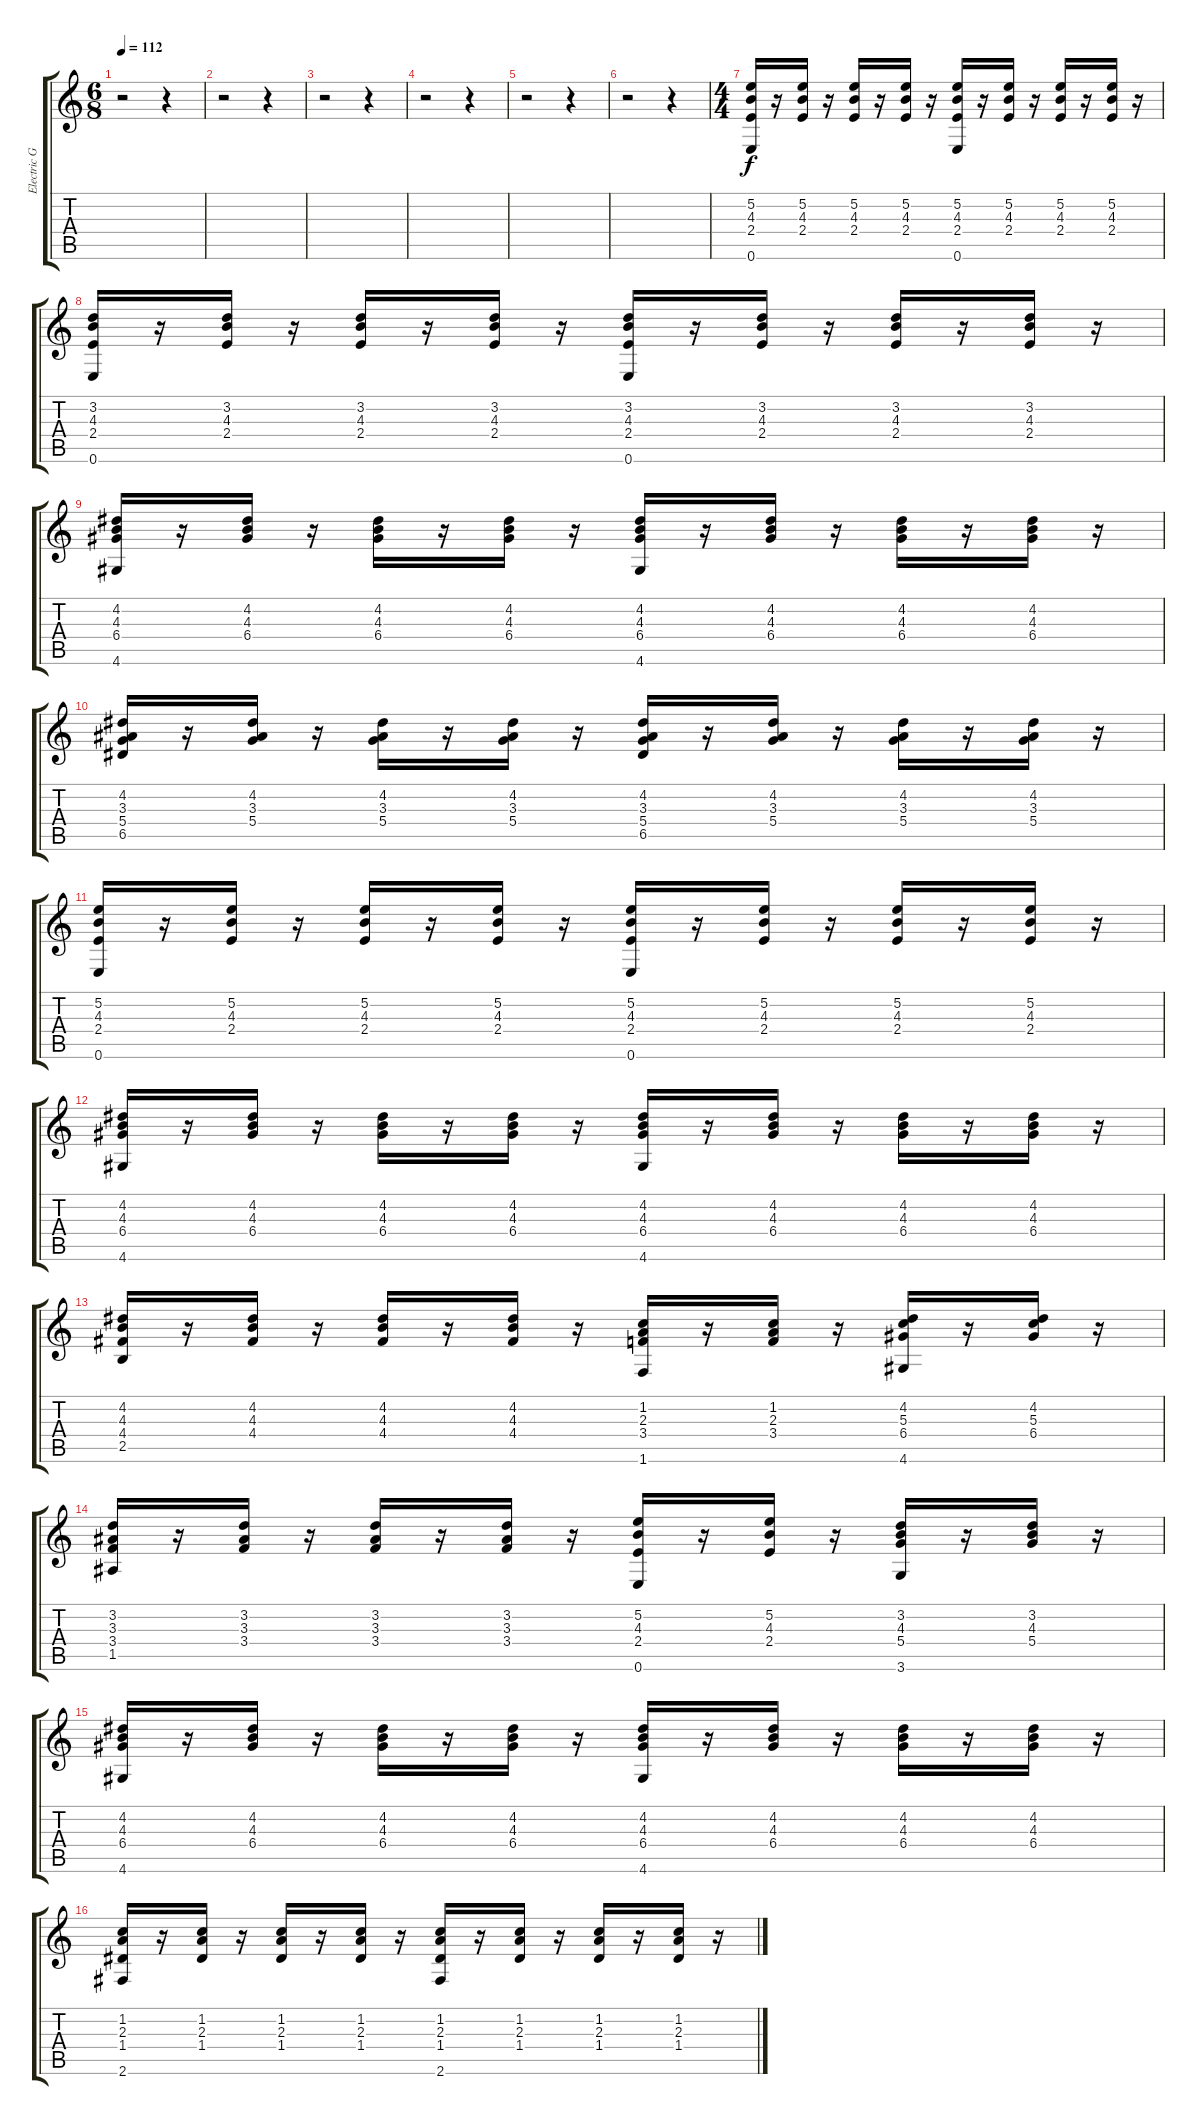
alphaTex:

\track ("Electric Guitar 3" "Electric G") {instrument electricguitarjazz}
\staff {score tabs}
\tuning (E4 B3 G3 D3 A2 E2) {hide}
\ts (6 8)
\tempo 112
\clef g2
\ks c
r.2{dy f} r.4 |
r.2 r.4 |
r.2 r.4 |
r.2 r.4 |
r.2 r.4 |
r.2 r.4 |
\ts (4 4)
(5.2 4.3 2.4 0.6).16 r.16 (5.2 4.3 2.4).16 r.16 (5.2 4.3 2.4).16 r.16 (5.2 4.3 2.4).16 r.16 (5.2 4.3 2.4 0.6).16 r.16 (5.2 4.3 2.4).16 r.16 (5.2 4.3 2.4).16 r.16 (5.2 4.3 2.4).16 r.16 |
(3.2 4.3 2.4 0.6).16 r.16 (3.2 4.3 2.4).16 r.16 (3.2 4.3 2.4).16 r.16 (3.2 4.3 2.4).16 r.16 (3.2 4.3 2.4 0.6).16 r.16 (3.2 4.3 2.4).16 r.16 (3.2 4.3 2.4).16 r.16 (3.2 4.3 2.4).16 r.16 |
(4.2 4.3 6.4 4.6).16 r.16 (4.2 4.3 6.4).16 r.16 (4.2 4.3 6.4).16 r.16 (4.2 4.3 6.4).16 r.16 (4.2 4.3 6.4 4.6).16 r.16 (4.2 4.3 6.4).16 r.16 (4.2 4.3 6.4).16 r.16 (4.2 4.3 6.4).16 r.16 |
(4.2 3.3 5.4 6.5).16 r.16 (4.2 3.3 5.4).16 r.16 (4.2 3.3 5.4).16 r.16 (4.2 3.3 5.4).16 r.16 (4.2 3.3 5.4 6.5).16 r.16 (4.2 3.3 5.4).16 r.16 (4.2 3.3 5.4).16 r.16 (4.2 3.3 5.4).16 r.16 |
(5.2 4.3 2.4 0.6).16 r.16 (5.2 4.3 2.4).16 r.16 (5.2 4.3 2.4).16 r.16 (5.2 4.3 2.4).16 r.16 (5.2 4.3 2.4 0.6).16 r.16 (5.2 4.3 2.4).16 r.16 (5.2 4.3 2.4).16 r.16 (5.2 4.3 2.4).16 r.16 |
(4.2 4.3 6.4 4.6).16 r.16 (4.2 4.3 6.4).16 r.16 (4.2 4.3 6.4).16 r.16 (4.2 4.3 6.4).16 r.16 (4.2 4.3 6.4 4.6).16 r.16 (4.2 4.3 6.4).16 r.16 (4.2 4.3 6.4).16 r.16 (4.2 4.3 6.4).16 r.16 |
(4.2 4.3 4.4 2.5).16 r.16 (4.2 4.3 4.4).16 r.16 (4.2 4.3 4.4).16 r.16 (4.2 4.3 4.4).16 r.16 (1.2 2.3 3.4 1.6).16 r.16 (1.2 2.3 3.4).16 r.16 (4.2 5.3 6.4 4.6).16 r.16 (4.2 5.3 6.4).16 r.16 |
(3.2 3.3 3.4 1.5).16 r.16 (3.2 3.3 3.4).16 r.16 (3.2 3.3 3.4).16 r.16 (3.2 3.3 3.4).16 r.16 (5.2 4.3 2.4 0.6).16 r.16 (5.2 4.3 2.4).16 r.16 (3.2 4.3 5.4 3.6).16 r.16 (3.2 4.3 5.4).16 r.16 |
(4.2 4.3 6.4 4.6).16 r.16 (4.2 4.3 6.4).16 r.16 (4.2 4.3 6.4).16 r.16 (4.2 4.3 6.4).16 r.16 (4.2 4.3 6.4 4.6).16 r.16 (4.2 4.3 6.4).16 r.16 (4.2 4.3 6.4).16 r.16 (4.2 4.3 6.4).16 r.16 |
(1.2 2.3 1.4 2.6).16 r.16 (1.2 2.3 1.4).16 r.16 (1.2 2.3 1.4).16 r.16 (1.2 2.3 1.4).16 r.16 (1.2 2.3 1.4 2.6).16 r.16 (1.2 2.3 1.4).16 r.16 (1.2 2.3 1.4).16 r.16 (1.2 2.3 1.4).16 r.16
